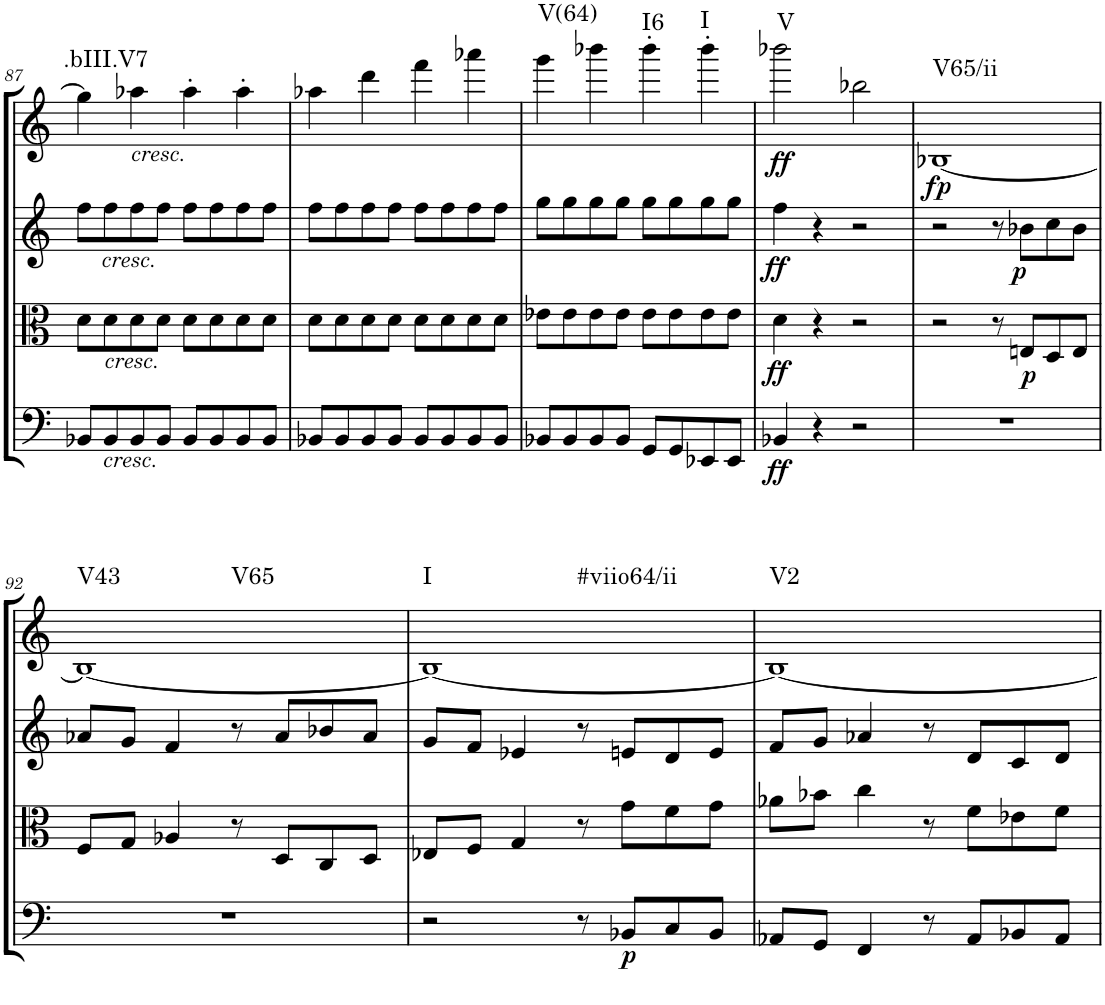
**kern	**dynam	**kern	**dynam	**kern	**dynam	**kern	**dynam	**harte
*part4	*part4	*part3	*part3	*part2	*part2	*part1	*part1	*part1
*staff4	*staff4	*staff3	*staff3	*staff2	*staff2	*staff1	*staff1	*
*I"Cello	*	*I"Viola	*	*I"2nd Violin	*	*I"1st Violin	*	*
!!LO:PB:g=z
*clefF4	*	*clefC3	*	*clefG2	*	*clefG2	*	*
*k[]	*	*k[]	*	*k[]	*	*k[]	*	*
*M2/2	*	*M2/2	*	*M2/2	*	*M2/2	*	*
*met(c|)	*	*met(c|)	*	*met(c|)	*	*met(c|)	*	*
=87	=87	=87	=87	=87	=87	=87	=87	=87
!	!	!	!	!	!	!	!	!LO:H:kt=.bIII.V7
8BB-X/L	.	8d\L	.	8ff\L	.	4gg\]	.	N
!	!	!	!	!LO:TX:b:i:t=cresc.	!	!	!	!
!	!	!LO:TX:b:i:t=cresc.	!	!	!	!	!	!
!LO:TX:b:i:t=cresc.	!	!	!	!	!	!	!	!
8BB-/	.	8d\	.	8ff\	.	.	.	.
!	!	!	!	!	!	!LO:TX:b:i:t=cresc.	!	!
8BB-/	.	8d\	.	8ff\	.	4aa-X\	.	.
8BB-/J	.	8d\J	.	8ff\J	.	.	.	.
8BB-/L	.	8d\L	.	8ff\L	.	4aa-'\	.	.
8BB-/	.	8d\	.	8ff\	.	.	.	.
8BB-/	.	8d\	.	8ff\	.	4aa-'\	.	.
8BB-/J	.	8d\J	.	8ff\J	.	.	.	.
=88	=88	=88	=88	=88	=88	=88	=88	=88
8BB-X/L	.	8d\L	.	8ff\L	.	4aa-X\	.	.
8BB-/	.	8d\	.	8ff\	.	.	.	.
8BB-/	.	8d\	.	8ff\	.	4ddd\	.	.
8BB-/J	.	8d\J	.	8ff\J	.	.	.	.
8BB-/L	.	8d\L	.	8ff\L	.	4fff\	.	.
8BB-/	.	8d\	.	8ff\	.	.	.	.
8BB-/	.	8d\	.	8ff\	.	4aaa-X\	.	.
8BB-/J	.	8d\J	.	8ff\J	.	.	.	.
=89	=89	=89	=89	=89	=89	=89	=89	=89
!	!	!	!	!	!	!	!	!LO:H:kt=V(64)
8BB-X/L	.	8e-X\L	.	8gg\L	.	4ggg\	.	N
8BB-/	.	8e-\	.	8gg\	.	.	.	.
8BB-/	.	8e-\	.	8gg\	.	4bbb-X\	.	.
8BB-/J	.	8e-\J	.	8gg\J	.	.	.	.
!	!	!	!	!	!	!	!	!LO:H:kt=I6
8GG/L	.	8e-\L	.	8gg\L	.	4bbb-'\	.	N
8GG/	.	8e-\	.	8gg\	.	.	.	.
!	!	!	!	!	!	!	!	!LO:H:kt=I
8EE-X/	.	8e-\	.	8gg\	.	4bbb-'\	.	N
8EE-/J	.	8e-\J	.	8gg\J	.	.	.	.
=90	=90	=90	=90	=90	=90	=90	=90	=90
!	!LO:DY:b	!	!LO:DY:b	!	!LO:DY:b	!	!LO:DY:b	!LO:H:kt=V
4BB-X/	ff	4d\	ff	4ff\	ff	2bbb-X\	ff	N
4r	.	4r	.	4r	.	.	.	.
2r	.	2r	.	2r	.	2bb-X\	.	.
=91	=91	=91	=91	=91	=91	=91	=91	=91
!	!LO:DY:a	!	!	!	!LO:DY:a	!	!	!LO:H:kt=V65/ii
1r	p	2r	.	2r	fp	[1B-X	.	N
.	.	8r	.	8r	.	.	.	.
!	!	!	!	!	!LO:DY:b	!	!	!
.	.	8En/L	.	8b-X\L	p	.	.	.
.	.	8D/	.	8cc\	.	.	.	.
.	.	8E/J	.	8b-\J	.	.	.	.
!!LO:LB:g=z
=92	=92	=92	=92	=92	=92	=92	=92	=92
!	!	!	!	!	!	!	!	!LO:H:n=1:kt=V43
!	!	!	!	!	!	!	!	!LO:H:n=2:kt=V65
1r	.	8F/L	.	8a-X/L	.	1B-_	.	N N
.	.	8G/J	.	8g/J	.	.	.	.
.	.	4A-X/	.	4f/	.	.	.	.
.	.	8r	.	8r	.	.	.	.
.	.	8D/L	.	8a-/L	.	.	.	.
.	.	8C/	.	8b-X/	.	.	.	.
.	.	8D/J	.	8a-/J	.	.	.	.
=93	=93	=93	=93	=93	=93	=93	=93	=93
!	!	!	!	!	!	!	!	!LO:H:n=1:kt=I
!	!	!	!	!	!	!	!	!LO:H:n=2:kt=#viio64/ii
2r	.	8E-X/L	.	8g/L	.	1B-_	.	N N
.	.	8F/J	.	8f/J	.	.	.	.
.	.	4G/	.	4e-X/	.	.	.	.
8r	.	8r	.	8r	.	.	.	.
!	!LO:DY:b	!	!	!	!	!	!	!
8BB-X/L	p	8g\L	.	8en/L	.	.	.	.
8C/	.	8f\	.	8d/	.	.	.	.
8BB-/J	.	8g\J	.	8e/J	.	.	.	.
=94	=94	=94	=94	=94	=94	=94	=94	=94
!	!	!	!	!	!	!	!	!LO:H:kt=V2
8AA-X/L	.	8a-X\L	.	8f/L	.	1B-_	.	N
8GG/J	.	8b-X\J	.	8g/J	.	.	.	.
4FF/	.	4cc\	.	4a-X/	.	.	.	.
8r	.	8r	.	8r	.	.	.	.
8AA-/L	.	8f\L	.	8d/L	.	.	.	.
8BB-X/	.	8e-X\	.	8c/	.	.	.	.
8AA-/J	.	8f\J	.	8d/J	.	.	.	.
=	=	=	=	=	=	=	=	=
*-	*-	*-	*-	*-	*-	*-	*-	*-
